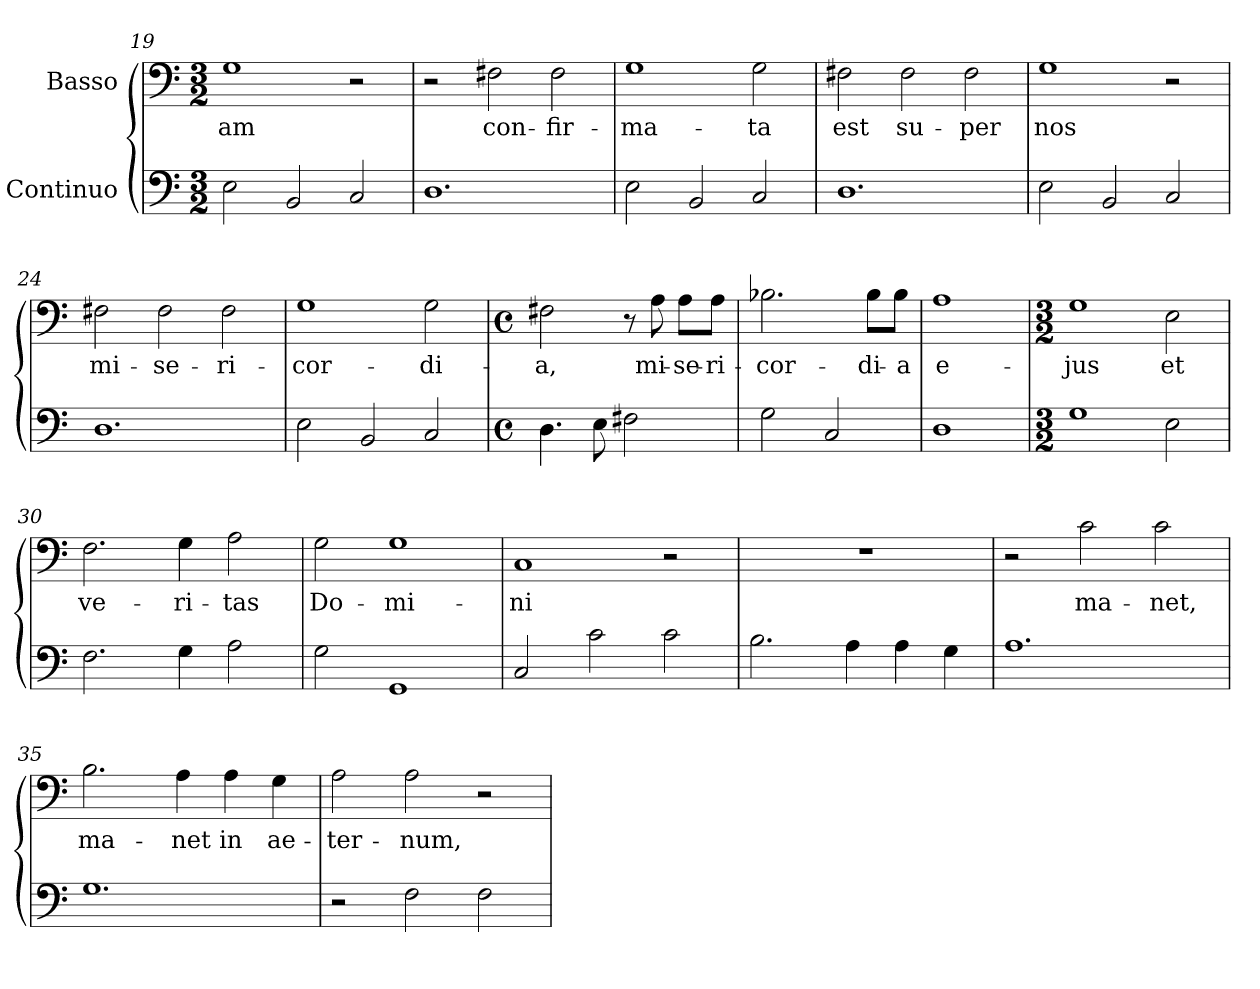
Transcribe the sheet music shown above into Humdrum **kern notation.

**kern	**kern	**text
*part2	*part1	*part1
*staff2	*staff1	*staff1
*I"Continuo	*I"Basso	*
*clefF4	*clefF4	*
*k[]	*k[]	*
*M3/2	*M3/2	*
=19	=19	=19
!	!	!LO:LY:b:color=#000000
2Ei\	1Gi	-am
2BBi/	.	.
2Ci/	2r	.
=20	=20	=20
1.Di	2r	.
!	!	!LO:LY:b:color=#000000
.	2F#Xi\	con-
!	!	!LO:LY:b:color=#000000
.	2F#i\	-fir-
=21	=21	=21
!	!	!LO:LY:b:color=#000000
2Ei\	1Gi	-ma-
2BBi/	.	.
!	!	!LO:LY:b:color=#000000
2Ci/	2Gi\	-ta
!!LO:LB:g=z
=22	=22	=22
!	!	!LO:LY:b:color=#000000
1.Di	2F#Xi\	est
!	!	!LO:LY:b:color=#000000
.	2F#i\	su-
!	!	!LO:LY:b:color=#000000
.	2F#i\	-per
=23	=23	=23
!	!	!LO:LY:b:color=#000000
2Ei\	1Gi	nos
2BBi/	.	.
2Ci/	2r	.
=24	=24	=24
!	!	!LO:LY:b:color=#000000
1.Di	2F#Xi\	mi-
!	!	!LO:LY:b:color=#000000
.	2F#i\	-se-
!	!	!LO:LY:b:color=#000000
.	2F#i\	-ri-
=25	=25	=25
!	!	!LO:LY:b:color=#000000
2Ei\	1Gi	-cor-
2BBi/	.	.
!	!	!LO:LY:b:color=#000000
2Ci/	2Gi\	-di-
=26	=26	=26
*M4/4	*M4/4	*
*met(c)	*met(c)	*
!	!	!LO:LY:b:color=#000000
4.Di\	2F#Xi\	-a,
8Ei\	.	.
2F#Xi\	8r	.
!	!	!LO:LY:b:color=#000000
.	8Ai\	mi-
!	!	!LO:LY:b:color=#000000
.	8Ai\L	-se-
!	!	!LO:LY:b:color=#000000
.	8Ai\J	-ri-
!!LO:LB:g=z
=27	=27	=27
!	!	!LO:LY:b:color=#000000
2Gi\	2.B-Xi\	-cor-
2Ci/	.	.
!	!	!LO:LY:b:color=#000000
.	8B-i\L	-di-
!	!	!LO:LY:b:color=#000000
.	8B-i\J	-a
=28	=28	=28
!	!	!LO:LY:b:color=#000000
1Di	1Ai	e-
=29	=29	=29
*M3/2	*M3/2	*
!	!	!LO:LY:b:color=#000000
1Gi	1Gi	-jus
!	!	!LO:LY:b:color=#000000
2Ei\	2Ei\	et
=30	=30	=30
!	!	!LO:LY:b:color=#000000
2.Fi\	2.Fi\	ve-
!	!	!LO:LY:b:color=#000000
4Gi\	4Gi\	-ri-
!	!	!LO:LY:b:color=#000000
2Ai\	2Ai\	-tas
=31	=31	=31
!	!	!LO:LY:b:color=#000000
2Gi\	2Gi\	Do-
!	!	!LO:LY:b:color=#000000
1GGi	1Gi	-mi-
=32	=32	=32
!	!	!LO:LY:b:color=#000000
2Ci/	1Ci	-ni
2ci\	.	.
2ci\	2r	.
!!LO:PB:g=z
=33	=33	=33
!	!LO:N:vis=1	!
2.Bi\	1.r	.
4Ai\	.	.
4Ai\	.	.
4Gi\	.	.
=34	=34	=34
1.Ai	2r	.
!	!	!LO:LY:b:color=#000000
.	2ci\	ma-
!	!	!LO:LY:b:color=#000000
.	2ci\	-net,
=35	=35	=35
!	!	!LO:LY:b:color=#000000
1.Gi	2.Bi\	ma-
!	!	!LO:LY:b:color=#000000
.	4Ai\	-net
!	!	!LO:LY:b:color=#000000
.	4Ai\	in
!	!	!LO:LY:b:color=#000000
.	4Gi\	ae-
=36	=36	=36
!	!	!LO:LY:b:color=#000000
2r	2Ai\	-ter-
!	!	!LO:LY:b:color=#000000
2Fi\	2Ai\	-num,
2Fi\	2r	.
=	=	=
*-	*-	*-
